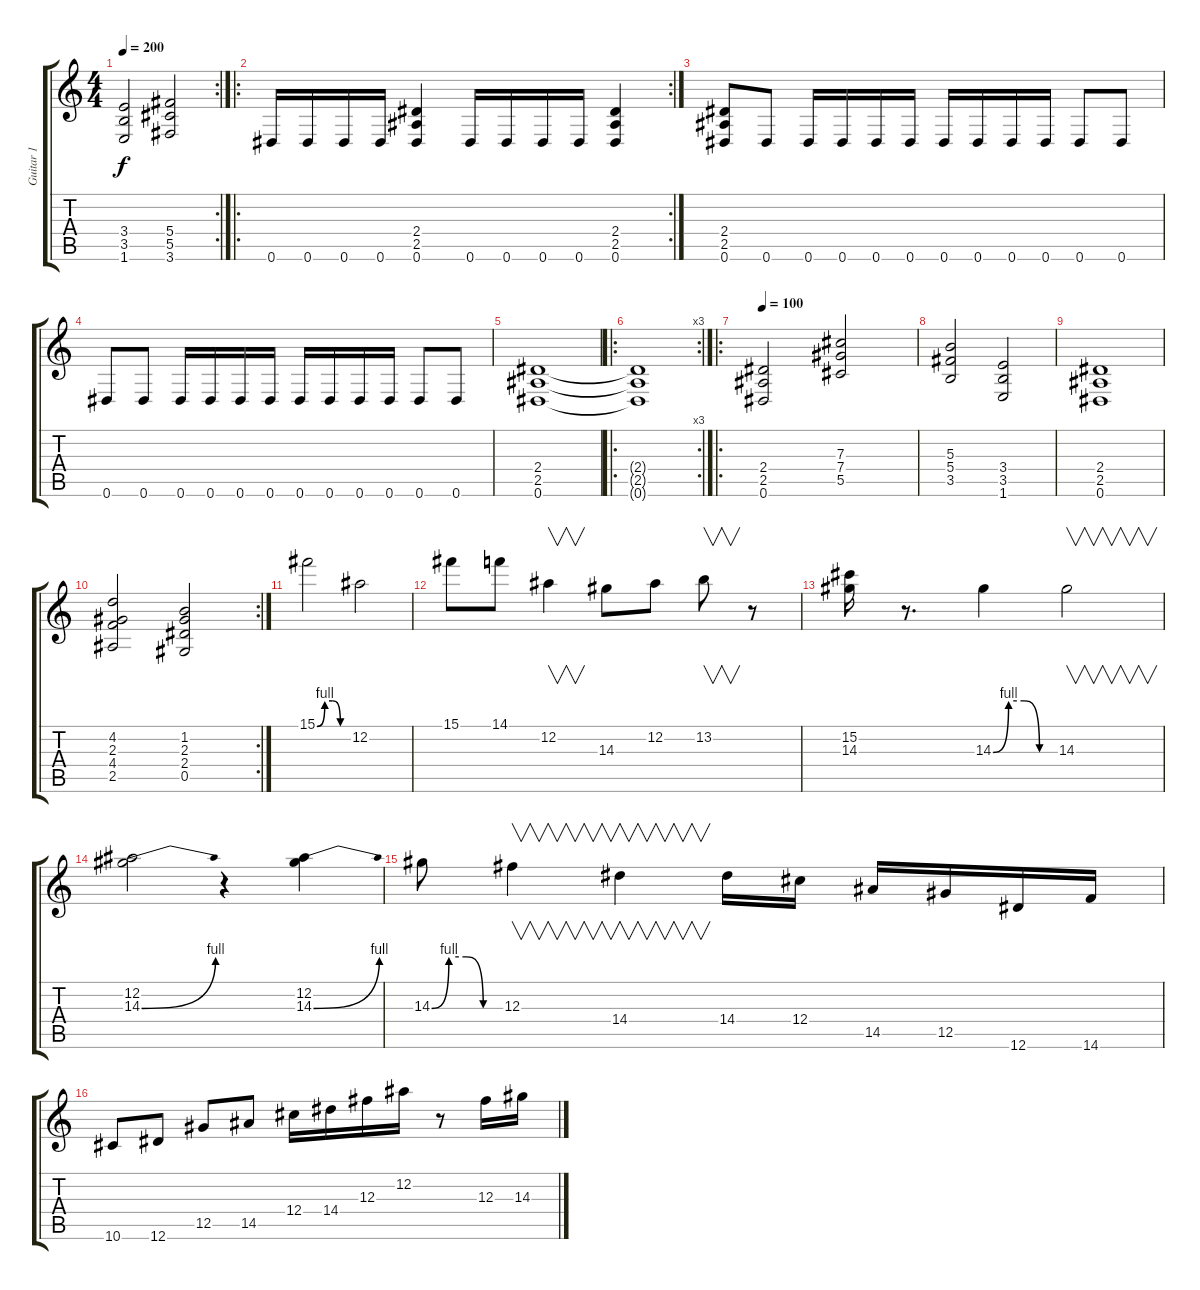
\track ("Guitar 1" "Guitar 1") {instrument distortionguitar}
\staff {score tabs}
\tuning (Eb4 Bb3 Gb3 Db3 Ab2 Eb2) {hide}
\rc 2
\ts (4 4)
\tempo 200
\clef g2
\ks c
(3.4 3.5 1.6).2{dy f} (5.4 5.5 3.6).2 |
\ro
\rc 2
0.6.16 0.6.16 0.6.16 0.6.16 (2.4 2.5 0.6).4 0.6.16 0.6.16 0.6.16 0.6.16 (2.4 2.5 0.6).4 |
(2.4 2.5 0.6).8 0.6.8 0.6.16 0.6.16 0.6.16 0.6.16 0.6.16 0.6.16 0.6.16 0.6.16 0.6.8 0.6.8 |
0.6.8 0.6.8 0.6.16 0.6.16 0.6.16 0.6.16 0.6.16 0.6.16 0.6.16 0.6.16 0.6.8 0.6.8 |
(2.4 2.5 0.6).1 |
\ro
\rc 3
(2.4{t} 2.5{t} 0.6{t}).1 |
\ro
\tempo 100
(2.4 2.5 0.6).2{volume 11 instrument electricguitarclean} (7.3 7.4 5.5).2 |
(5.3 5.4 3.5).2 (3.4 3.5 1.6).2 |
(2.4 2.5 0.6).1 |
\rc 2
(4.2 2.3 4.4 2.5).2 (1.2 2.3 2.4 0.5).2 |
15.1{be (custom 0 0 15 4 30 4 45 0 60 0)}.2{volume 16 instrument distortionguitar} 12.2.2 |
15.1.8 14.1.8 12.2.4{v} 14.3.8 12.2.8 13.2.8{v} r.8 |
(15.2 14.3).16 r.8{d} 14.3{be (custom 0 0 15 4 30 4 45 0 60 0)}.4 14.3.2{v} |
(12.2 14.3{be (bend 0 0 60 4)}).2 r.4 (12.2 14.3{be (bend 0 0 60 4)}).4 |
14.3{be (custom 0 0 15 4 30 4 45 0 60 0)}.8 12.3.4{v} 14.4.4{v} 14.4.16 12.4.16 14.5.16 12.5.16 12.6.16 14.6.16 |
10.6.8 12.6.8 12.5.8 14.5.8 12.4.16 14.4.16 12.3.16 12.2.16 r.8 12.3.16 14.3.16
